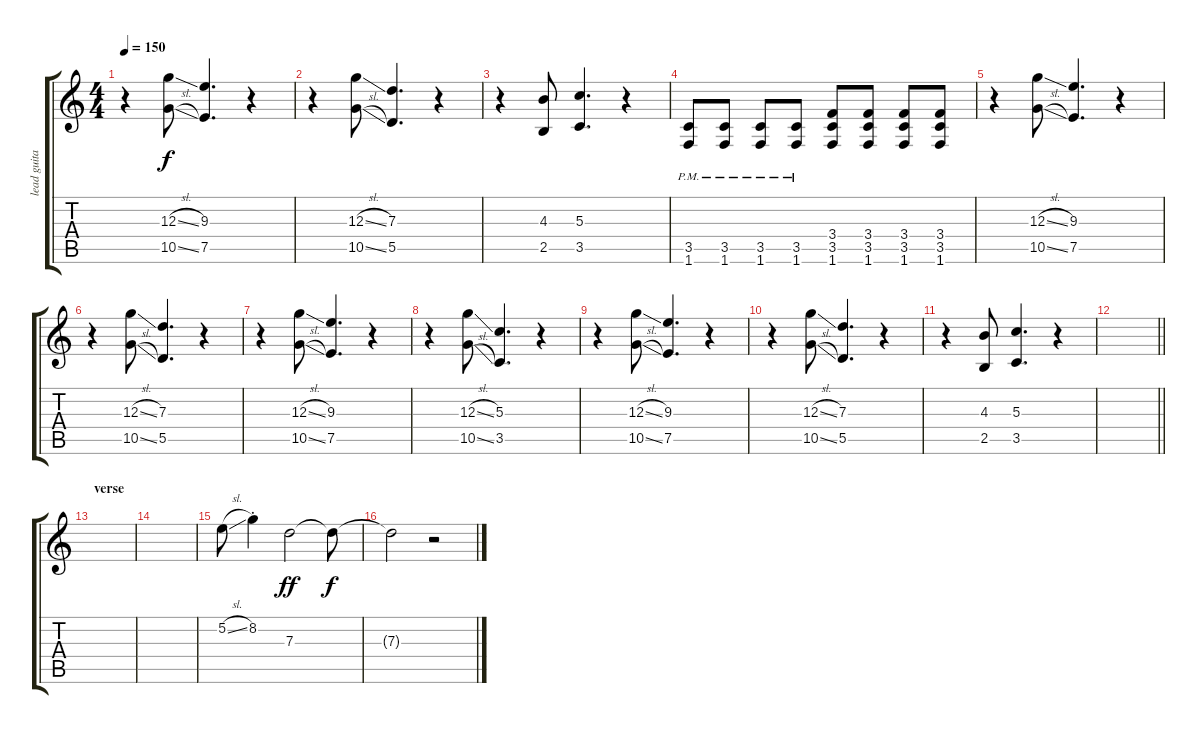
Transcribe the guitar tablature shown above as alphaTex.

\track ("lead guitar" "lead guita") {instrument overdrivenguitar}
\staff {score tabs}
\tuning (E4 B3 G3 D3 A2 E2) {hide}
\ts (4 4)
\tempo 150
\clef g2
\ks c
r.4{dy f} (12.3{sl} 10.5{sl}).8 (9.3 7.5).4{d} r.4 |
r.4 (12.3{sl} 10.5{sl}).8 (7.3 5.5).4{d} r.4 |
r.4 (4.3 2.5).8 (5.3 3.5).4{d} r.4 |
(3.5{pm} 1.6{pm}).8 (3.5{pm} 1.6{pm}).8 (3.5{pm} 1.6{pm}).8 (3.5{pm} 1.6{pm}).8 (3.4 3.5 1.6).8 (3.4 3.5 1.6).8 (3.4 3.5 1.6).8 (3.4 3.5 1.6).8 |
r.4 (12.3{sl} 10.5{sl}).8 (9.3 7.5).4{d} r.4 |
r.4 (12.3{sl} 10.5{sl}).8 (7.3 5.5).4{d} r.4 |
r.4 (12.3{sl} 10.5{sl}).8 (9.3 7.5).4{d} r.4 |
r.4 (12.3{sl} 10.5{sl}).8 (5.3 3.5).4{d} r.4 |
r.4 (12.3{sl} 10.5{sl}).8 (9.3 7.5).4{d} r.4 |
r.4 (12.3{sl} 10.5{sl}).8 (7.3 5.5).4{d} r.4 |
r.4 (4.3 2.5).8 (5.3 3.5).4{d} r.4 |
\barLineRight lightlight
|
\section ("" "verse")
|
|
5.2{sl}.8 8.2{st}.4 7.3.2{dy ff} 7.3{t}.8{dy f} |
7.3{t}.2 r.2
